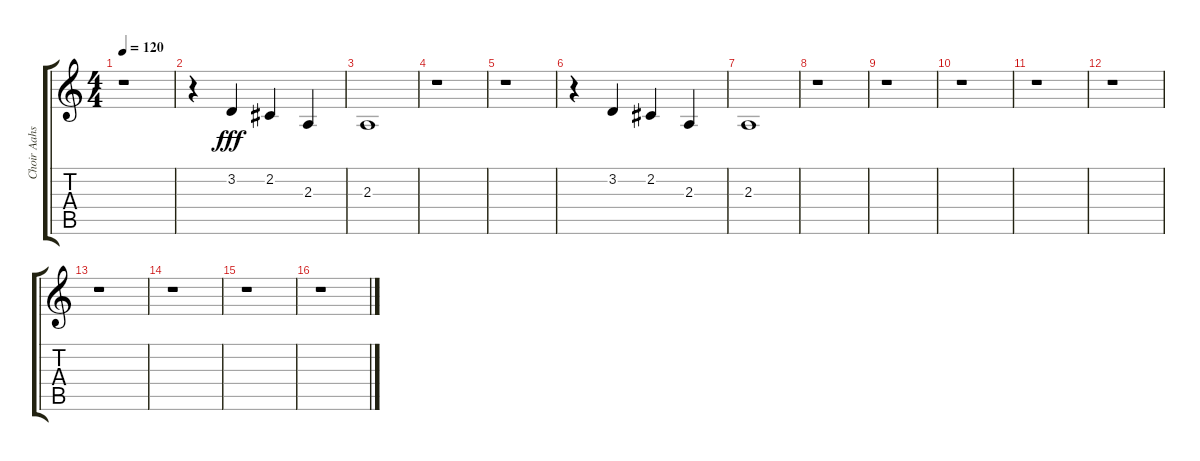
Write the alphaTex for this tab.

\track ("Choir Aahs" "Choir Aahs") {instrument choiraahs}
\staff {score tabs}
\tuning (E4 B3 G3 D3 A2 E2) {hide}
\ts (4 4)
\tempo 120
\clef g2
\ks c
r.1{dy ff} |
r.4 3.2.4{dy fff} 2.2.4 2.3.4 |
2.3.1 |
r.1 |
r.1 |
r.4 3.2.4 2.2.4 2.3.4 |
2.3.1 |
r.1 |
r.1 |
r.1 |
r.1 |
r.1 |
r.1 |
r.1 |
r.1 |
r.1
